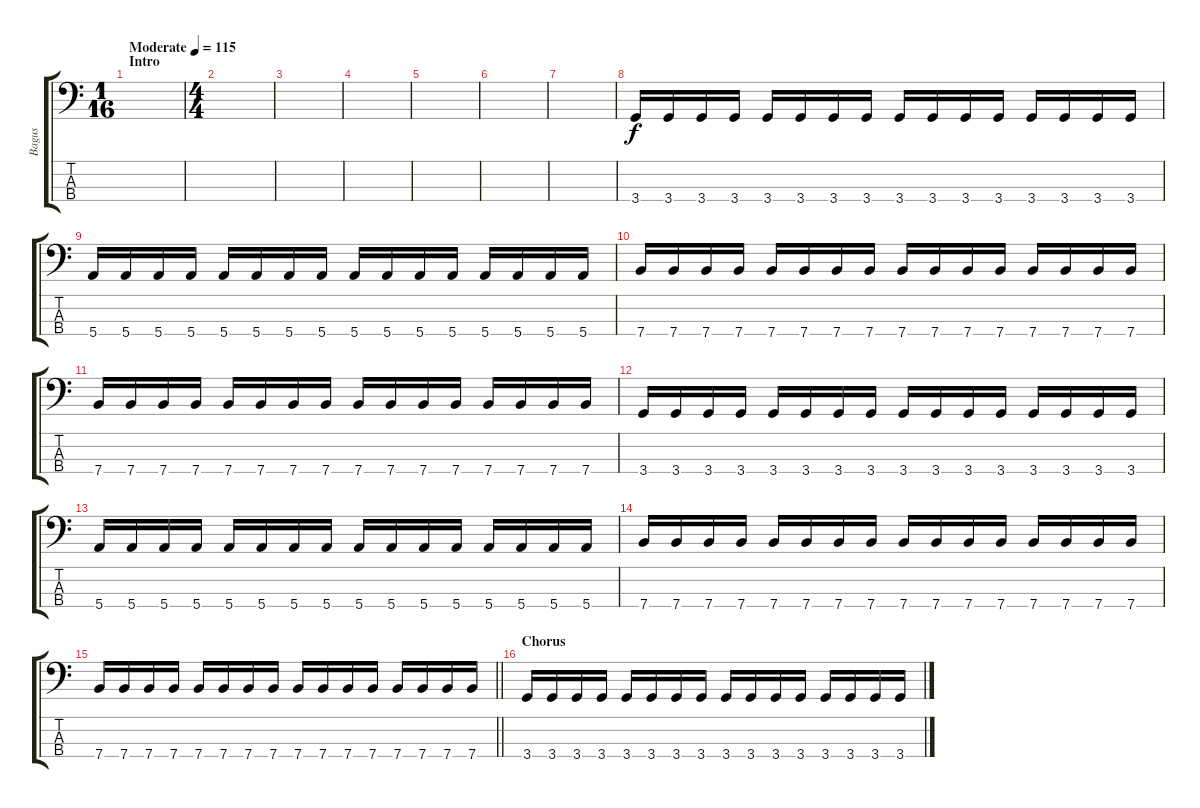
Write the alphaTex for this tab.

\track ("Bagus" "Bagus") {instrument electricbasspick}
\staff {score tabs}
\tuning (G2 D2 A1 E1) {hide}
\ts (1 16)
\section ("" "Intro")
\tempo (115 "Moderate")
\clef f4
\ks c
|
\ts (4 4)
|
|
|
|
|
|
3.4.16 3.4.16 3.4.16 3.4.16 3.4.16 3.4.16 3.4.16 3.4.16 3.4.16 3.4.16 3.4.16 3.4.16 3.4.16 3.4.16 3.4.16 3.4.16 |
5.4.16 5.4.16 5.4.16 5.4.16 5.4.16 5.4.16 5.4.16 5.4.16 5.4.16 5.4.16 5.4.16 5.4.16 5.4.16 5.4.16 5.4.16 5.4.16 |
7.4.16 7.4.16 7.4.16 7.4.16 7.4.16 7.4.16 7.4.16 7.4.16 7.4.16 7.4.16 7.4.16 7.4.16 7.4.16 7.4.16 7.4.16 7.4.16 |
7.4.16 7.4.16 7.4.16 7.4.16 7.4.16 7.4.16 7.4.16 7.4.16 7.4.16 7.4.16 7.4.16 7.4.16 7.4.16 7.4.16 7.4.16 7.4.16 |
3.4.16 3.4.16 3.4.16 3.4.16 3.4.16 3.4.16 3.4.16 3.4.16 3.4.16 3.4.16 3.4.16 3.4.16 3.4.16 3.4.16 3.4.16 3.4.16 |
5.4.16 5.4.16 5.4.16 5.4.16 5.4.16 5.4.16 5.4.16 5.4.16 5.4.16 5.4.16 5.4.16 5.4.16 5.4.16 5.4.16 5.4.16 5.4.16 |
7.4.16 7.4.16 7.4.16 7.4.16 7.4.16 7.4.16 7.4.16 7.4.16 7.4.16 7.4.16 7.4.16 7.4.16 7.4.16 7.4.16 7.4.16 7.4.16 |
\barLineRight lightlight
7.4.16 7.4.16 7.4.16 7.4.16 7.4.16 7.4.16 7.4.16 7.4.16 7.4.16 7.4.16 7.4.16 7.4.16 7.4.16 7.4.16 7.4.16 7.4.16 |
\section ("" "Chorus")
3.4.16 3.4.16 3.4.16 3.4.16 3.4.16 3.4.16 3.4.16 3.4.16 3.4.16 3.4.16 3.4.16 3.4.16 3.4.16 3.4.16 3.4.16 3.4.16
